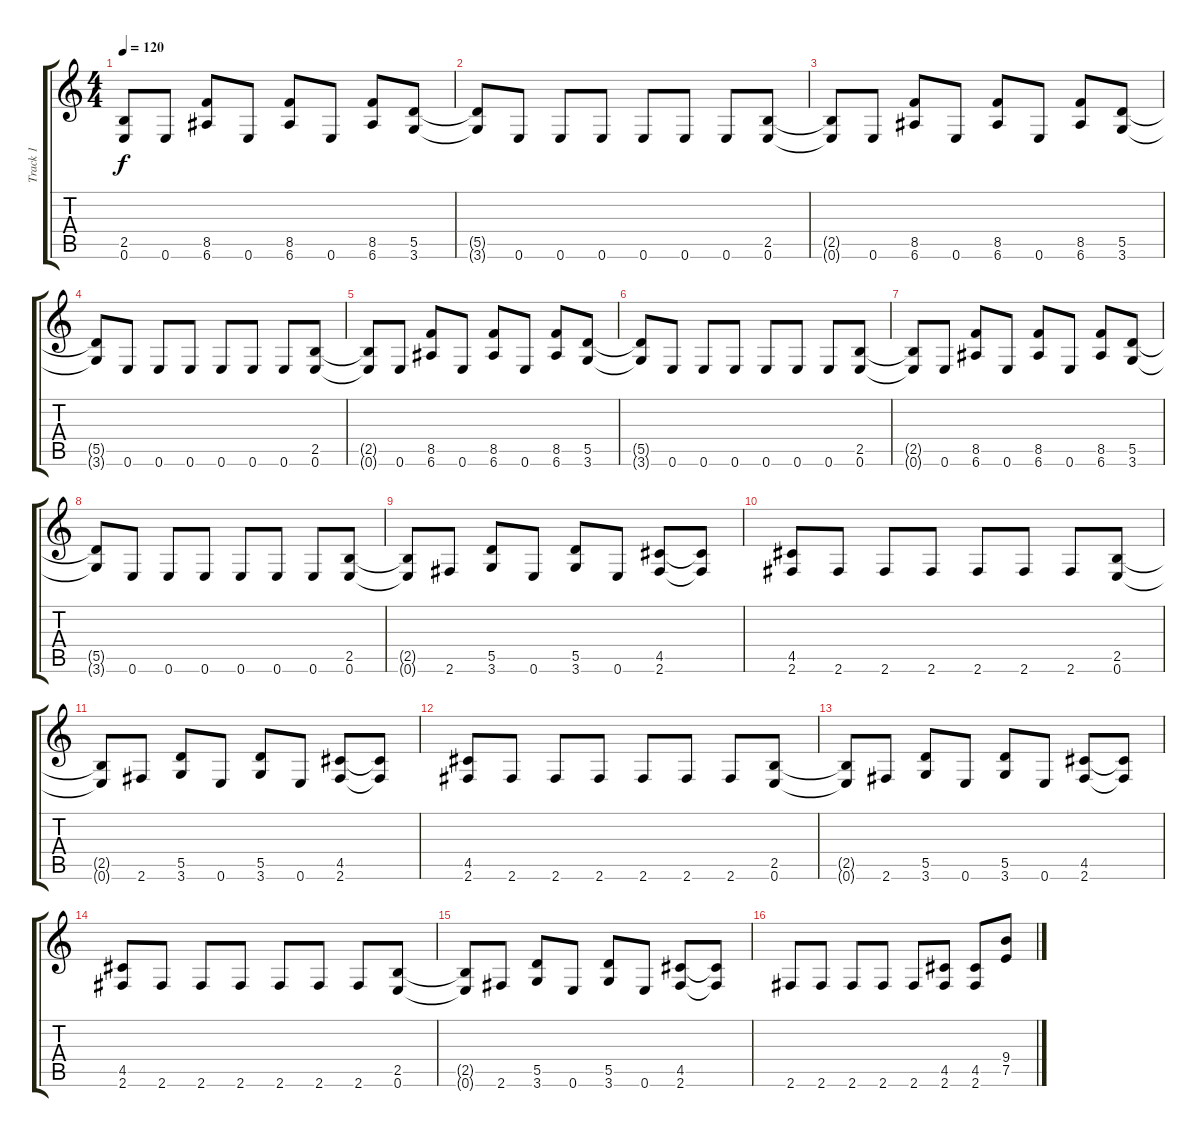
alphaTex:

\track ("Track 1" "Track 1") {instrument distortionguitar}
\staff {score tabs}
\tuning (E4 B3 G3 D3 A2 E2) {hide}
\ts (4 4)
\tempo 120
\clef g2
\ks c
(2.5{t} 0.6{t}).8{dy f} 0.6.8 (8.5 6.6).8 0.6.8 (8.5 6.6).8 0.6.8 (8.5 6.6).8 (5.5 3.6).8 |
(5.5{t} 3.6{t}).8 0.6.8 0.6.8 0.6.8 0.6.8 0.6.8 0.6.8 (2.5 0.6).8 |
(2.5{t} 0.6{t}).8 0.6.8 (8.5 6.6).8 0.6.8 (8.5 6.6).8 0.6.8 (8.5 6.6).8 (5.5 3.6).8 |
(5.5{t} 3.6{t}).8 0.6.8 0.6.8 0.6.8 0.6.8 0.6.8 0.6.8 (2.5 0.6).8 |
(2.5{t} 0.6{t}).8 0.6.8 (8.5 6.6).8 0.6.8 (8.5 6.6).8 0.6.8 (8.5 6.6).8 (5.5 3.6).8 |
(5.5{t} 3.6{t}).8 0.6.8 0.6.8 0.6.8 0.6.8 0.6.8 0.6.8 (2.5 0.6).8 |
(2.5{t} 0.6{t}).8 0.6.8 (8.5 6.6).8 0.6.8 (8.5 6.6).8 0.6.8 (8.5 6.6).8 (5.5 3.6).8 |
(5.5{t} 3.6{t}).8 0.6.8 0.6.8 0.6.8 0.6.8 0.6.8 0.6.8 (2.5 0.6).8 |
(2.5{t} 0.6{t}).8 2.6.8 (5.5 3.6).8 0.6.8 (5.5 3.6).8 0.6.8 (4.5 2.6).8 (4.5{t} 2.6{t}).8 |
(4.5 2.6).8 2.6.8 2.6.8 2.6.8 2.6.8 2.6.8 2.6.8 (2.5 0.6).8 |
(2.5{t} 0.6{t}).8 2.6.8 (5.5 3.6).8 0.6.8 (5.5 3.6).8 0.6.8 (4.5 2.6).8 (4.5{t} 2.6{t}).8 |
(4.5 2.6).8 2.6.8 2.6.8 2.6.8 2.6.8 2.6.8 2.6.8 (2.5 0.6).8 |
(2.5{t} 0.6{t}).8 2.6.8 (5.5 3.6).8 0.6.8 (5.5 3.6).8 0.6.8 (4.5 2.6).8 (4.5{t} 2.6{t}).8 |
(4.5 2.6).8 2.6.8 2.6.8 2.6.8 2.6.8 2.6.8 2.6.8 (2.5 0.6).8 |
(2.5{t} 0.6{t}).8 2.6.8 (5.5 3.6).8 0.6.8 (5.5 3.6).8 0.6.8 (4.5 2.6).8 (4.5{t} 2.6{t}).8 |
2.6.8 2.6.8 2.6.8 2.6.8 2.6.8 (4.5 2.6).8 (4.5 2.6).8 (9.4 7.5).8
